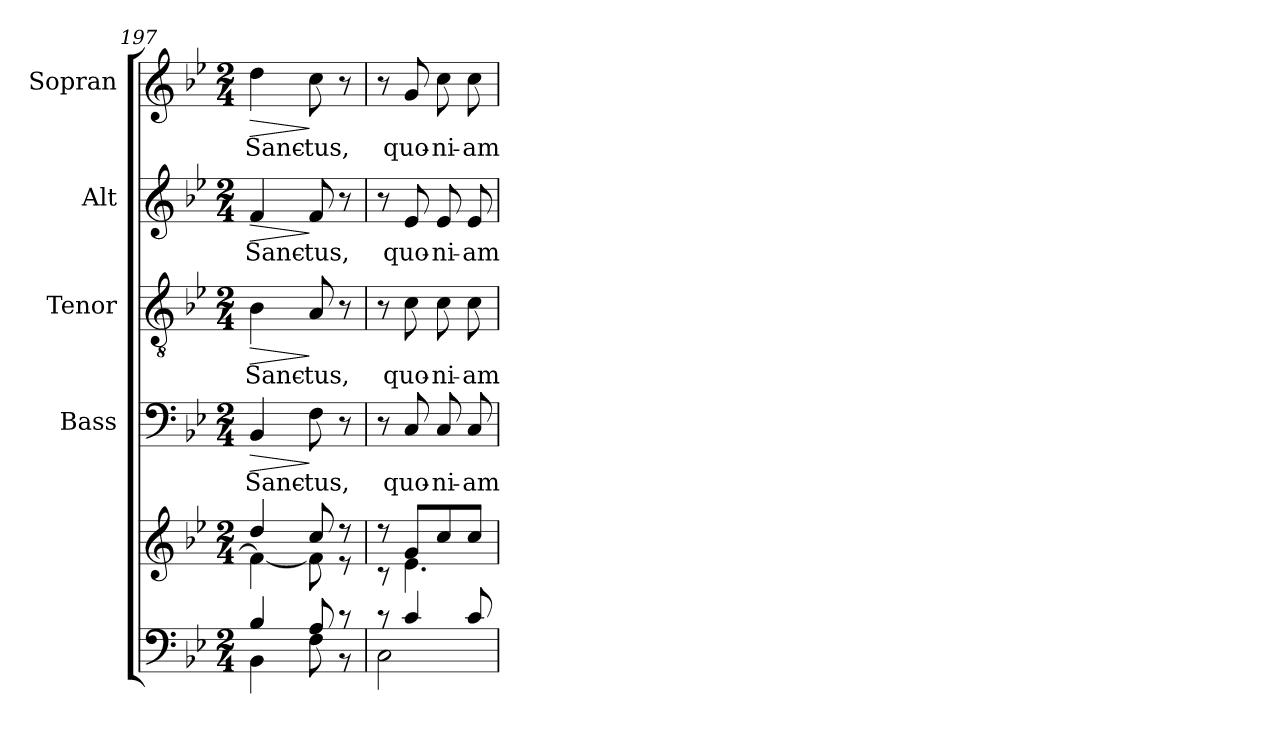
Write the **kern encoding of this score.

**kern	**kern	**kern	**text	**dynam	**kern	**text	**dynam	**kern	**text	**dynam	**kern	**text	**dynam
*part5	*part5	*part4	*part4	*part4	*part3	*part3	*part3	*part2	*part2	*part2	*part1	*part1	*part1
*staff6	*staff5	*staff4	*staff4	*staff4	*staff3	*staff3	*staff3	*staff2	*staff2	*staff2	*staff1	*staff1	*staff1
*	*	*I"Bass	*	*	*I"Tenor	*	*	*I"Alt	*	*	*I"Sopran	*	*
*	*	*I'B.	*	*	*I'T.	*	*	*I'A.	*	*	*I'S.	*	*
*clefF4	*clefG2	*clefF4	*	*	*clefGv2	*	*	*clefG2	*	*	*clefG2	*	*
*k[b-e-]	*k[b-e-]	*k[b-e-]	*	*	*k[b-e-]	*	*	*k[b-e-]	*	*	*k[b-e-]	*	*
*B-:	*B-:	*B-:	*	*	*B-:	*	*	*B-:	*	*	*B-:	*	*
*M2/4	*M2/4	*M2/4	*	*	*M2/4	*	*	*M2/4	*	*	*M2/4	*	*
=197	=197	=197	=197	=197	=197	=197	=197	=197	=197	=197	=197	=197	=197
*^	*^	*	*	*	*	*	*	*	*	*	*	*	*
!	!	!	!	!	!LO:LY:b	!LO:HP:b	!	!LO:LY:b	!LO:HP:b	!	!LO:LY:b	!LO:HP:b	!	!LO:LY:b	!LO:HP:b
4B-/	4BB-\	4dd/	4f\_	4BB-/	Sanc-	>	4B-\	Sanc-	>	4f/	Sanc-	>	4dd\	Sanc-	>
!	!	!	!	!	!LO:LY:b	!	!	!LO:LY:b	!	!	!LO:LY:b	!	!	!LO:LY:b	!
8A/	8F\	8cc/	8f\]	8F\	-tus,	]	8A/	-tus,	]	8f/	-tus,	]	8cc\	-tus,	]
8r	8r	8r	8r	8r	.	.	8r	.	.	8r	.	.	8r	.	.
=198	=198	=198	=198	=198	=198	=198	=198	=198	=198	=198	=198	=198	=198	=198	=198
8rc	2C\	8r	8r	8r	.	.	8r	.	.	8r	.	.	8r	.	.
!	!	!	!	!	!LO:LY:b	!	!	!LO:LY:b	!	!	!LO:LY:b	!	!	!LO:LY:b	!
4c/	.	8g/L	4.e-\	8C/	quo-	.	8c\	quo-	.	8e-/	quo-	.	8g/	quo-	.
!	!	!	!	!	!LO:LY:b	!	!	!LO:LY:b	!	!	!LO:LY:b	!	!	!LO:LY:b	!
.	.	8cc/	.	8C/	-ni-	.	8c\	-ni-	.	8e-/	-ni-	.	8cc\	-ni-	.
!	!	!	!	!	!LO:LY:b	!	!	!LO:LY:b	!	!	!LO:LY:b	!	!	!LO:LY:b	!
8c/	.	8cc/J	.	8C/	-am	.	8c\	-am	.	8e-/	-am	.	8cc\	-am	.
*v	*v	*	*	*	*	*	*	*	*	*	*	*	*	*	*
*	*v	*v	*	*	*	*	*	*	*	*	*	*	*	*
=	=	=	=	=	=	=	=	=	=	=	=	=	=
*-	*-	*-	*-	*-	*-	*-	*-	*-	*-	*-	*-	*-	*-
